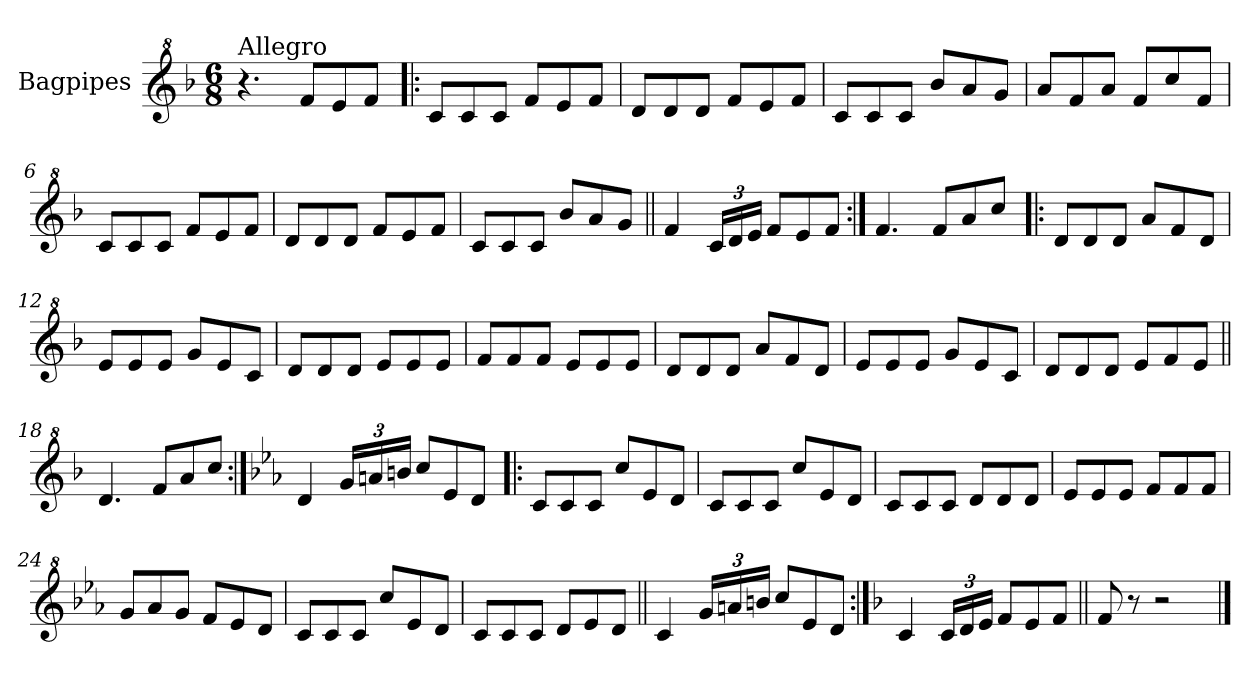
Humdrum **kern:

**kern
*part1
*staff1
*I"Bagpipes
*I'Bag
*clefG^2
*k[b-]
*F:
*M6/8
=1
!LO:TX:a:t=Allegro
4.r
8ff/L
8ee/
8ff/J
=2!|:
8cc/L
8cc/
8cc/J
8ff/L
8ee/
8ff/J
=3
8dd/L
8dd/
8dd/J
8ff/L
8ee/
8ff/J
=4
8cc/L
8cc/
8cc/J
8bb-/L
8aa/
8gg/J
=5
8aa/L
8ff/
8aa/J
8ff/L
8ccc/
8ff/J
=6
8cc/L
8cc/
8cc/J
8ff/L
8ee/
8ff/J
!!LO:LB:g=z
=7
8dd/L
8dd/
8dd/J
8ff/L
8ee/
8ff/J
=8
8cc/L
8cc/
8cc/J
8bb-/L
8aa/
8gg/J
=9||
4ff/
*Xbrackettup
24cc/LL
24dd/
24ee/JJ
8ff/L
8ee/
8ff/J
=10:|!
4.ff/
8ff/L
8aa/
8ccc/J
=11!|:
8dd/L
8dd/
8dd/J
8aa/L
8ff/
8dd/J
=12
8ee/L
8ee/
8ee/J
8gg/L
8ee/
8cc/J
!!LO:LB:g=z
=13
8dd/L
8dd/
8dd/J
8ee/L
8ee/
8ee/J
=14
8ff/L
8ff/
8ff/J
8ee/L
8ee/
8ee/J
=15
8dd/L
8dd/
8dd/J
8aa/L
8ff/
8dd/J
=16
8ee/L
8ee/
8ee/J
8gg/L
8ee/
8cc/J
=17
8dd/L
8dd/
8dd/J
8ee/L
8ff/
8ee/J
=18||
4.dd/
8ff/L
8aa/
8ccc/J
!!LO:LB:g=z
=19:|!
*k[b-e-a-]
*E-:
4dd/
24gg/LL
24aan/
24bbn/JJ
8ccc/L
8ee-/
8dd/J
=20!|:
8cc/L
8cc/
8cc/J
8ccc/L
8ee-/
8dd/J
=21
8cc/L
8cc/
8cc/J
8ccc/L
8ee-/
8dd/J
=22
8cc/L
8cc/
8cc/J
8dd/L
8dd/
8dd/J
=23
8ee-/L
8ee-/
8ee-/J
8ff/L
8ff/
8ff/J
=24
8gg/L
8aa-/
8gg/J
8ff/L
8ee-/
8dd/J
!!LO:LB:g=z
=25
8cc/L
8cc/
8cc/J
8ccc/L
8ee-/
8dd/J
=26
8cc/L
8cc/
8cc/J
8dd/L
8ee-/
8dd/J
=27||
4cc/
24gg/LL
24aan/
24bbn/JJ
8ccc/L
8ee-/
8dd/J
=28:|!
*k[b-]
*F:
4cc/
24cc/LL
24dd/
24ee/JJ
8ff/L
8ee/
8ff/J
=29||
8ff/
8r
2r
==
*-
